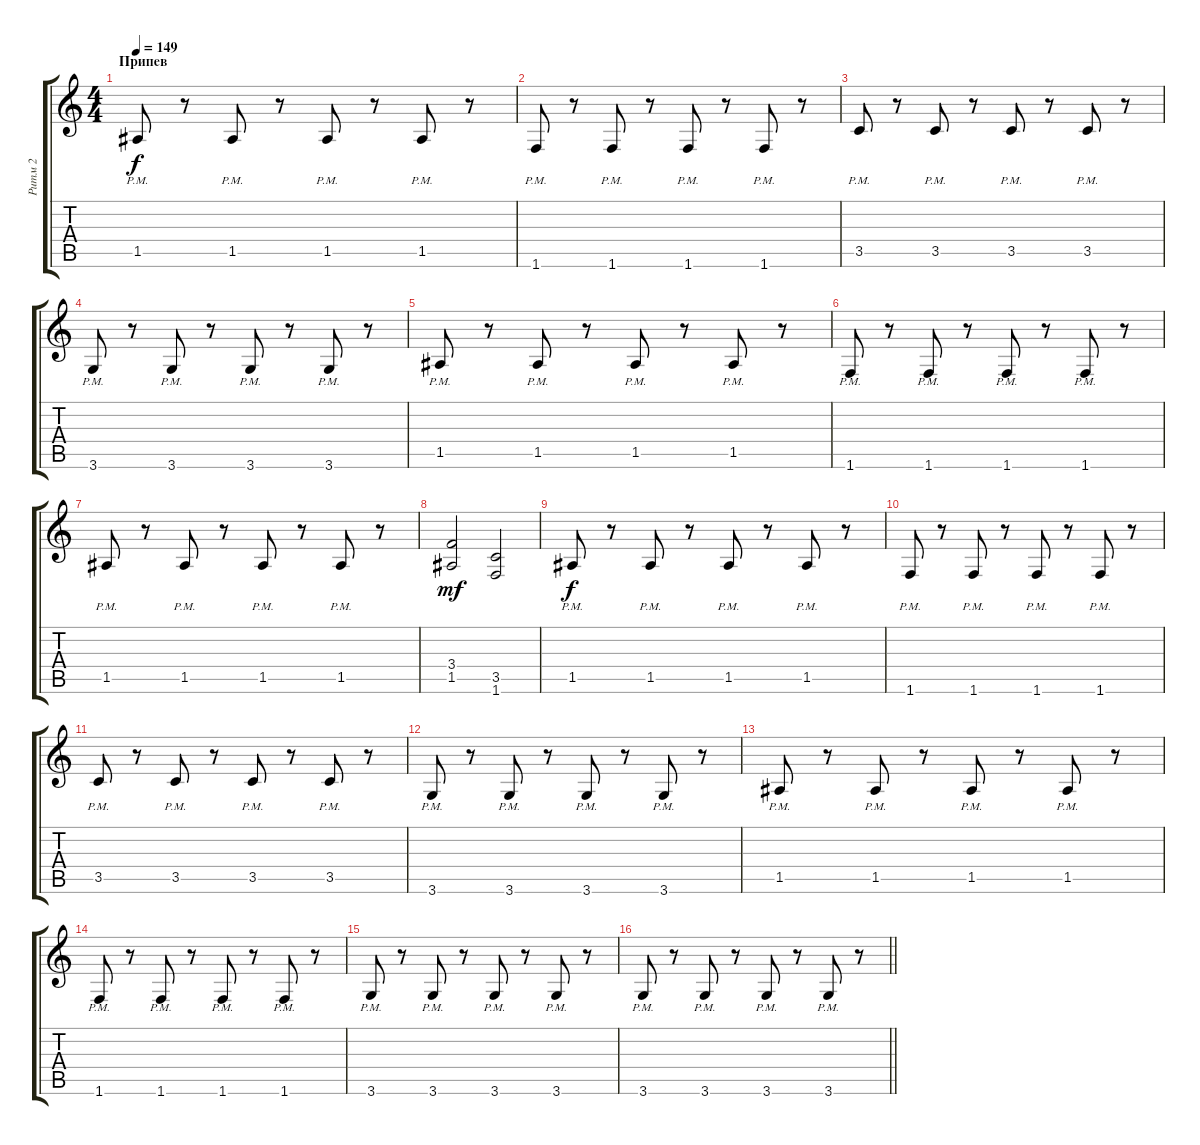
\track ("Ритм 2" "Ритм 2") {instrument distortionguitar}
\staff {score tabs}
\tuning (E4 B3 G3 D3 A2 E2) {hide}
\ts (4 4)
\section ("" "Припев")
\tempo 149
\clef g2
\ks c
1.5{pm}.8{dy f} r.8 1.5{pm}.8 r.8 1.5{pm}.8 r.8 1.5{pm}.8 r.8 |
1.6{pm}.8 r.8 1.6{pm}.8 r.8 1.6{pm}.8 r.8 1.6{pm}.8 r.8 |
3.5{pm}.8 r.8 3.5{pm}.8 r.8 3.5{pm}.8 r.8 3.5{pm}.8 r.8 |
3.6{pm}.8 r.8 3.6{pm}.8 r.8 3.6{pm}.8 r.8 3.6{pm}.8 r.8 |
1.5{pm}.8 r.8 1.5{pm}.8 r.8 1.5{pm}.8 r.8 1.5{pm}.8 r.8 |
1.6{pm}.8 r.8 1.6{pm}.8 r.8 1.6{pm}.8 r.8 1.6{pm}.8 r.8 |
1.5{pm}.8 r.8 1.5{pm}.8 r.8 1.5{pm}.8 r.8 1.5{pm}.8 r.8 |
(3.4 1.5).2{dy mf} (3.5 1.6).2 |
1.5{pm}.8{dy f} r.8 1.5{pm}.8 r.8 1.5{pm}.8 r.8 1.5{pm}.8 r.8 |
1.6{pm}.8 r.8 1.6{pm}.8 r.8 1.6{pm}.8 r.8 1.6{pm}.8 r.8 |
3.5{pm}.8 r.8 3.5{pm}.8 r.8 3.5{pm}.8 r.8 3.5{pm}.8 r.8 |
3.6{pm}.8 r.8 3.6{pm}.8 r.8 3.6{pm}.8 r.8 3.6{pm}.8 r.8 |
1.5{pm}.8 r.8 1.5{pm}.8 r.8 1.5{pm}.8 r.8 1.5{pm}.8 r.8 |
1.6{pm}.8 r.8 1.6{pm}.8 r.8 1.6{pm}.8 r.8 1.6{pm}.8 r.8 |
3.6{pm}.8 r.8 3.6{pm}.8 r.8 3.6{pm}.8 r.8 3.6{pm}.8 r.8 |
\barLineRight lightlight
3.6{pm}.8 r.8 3.6{pm}.8 r.8 3.6{pm}.8 r.8 3.6{pm}.8 r.8
